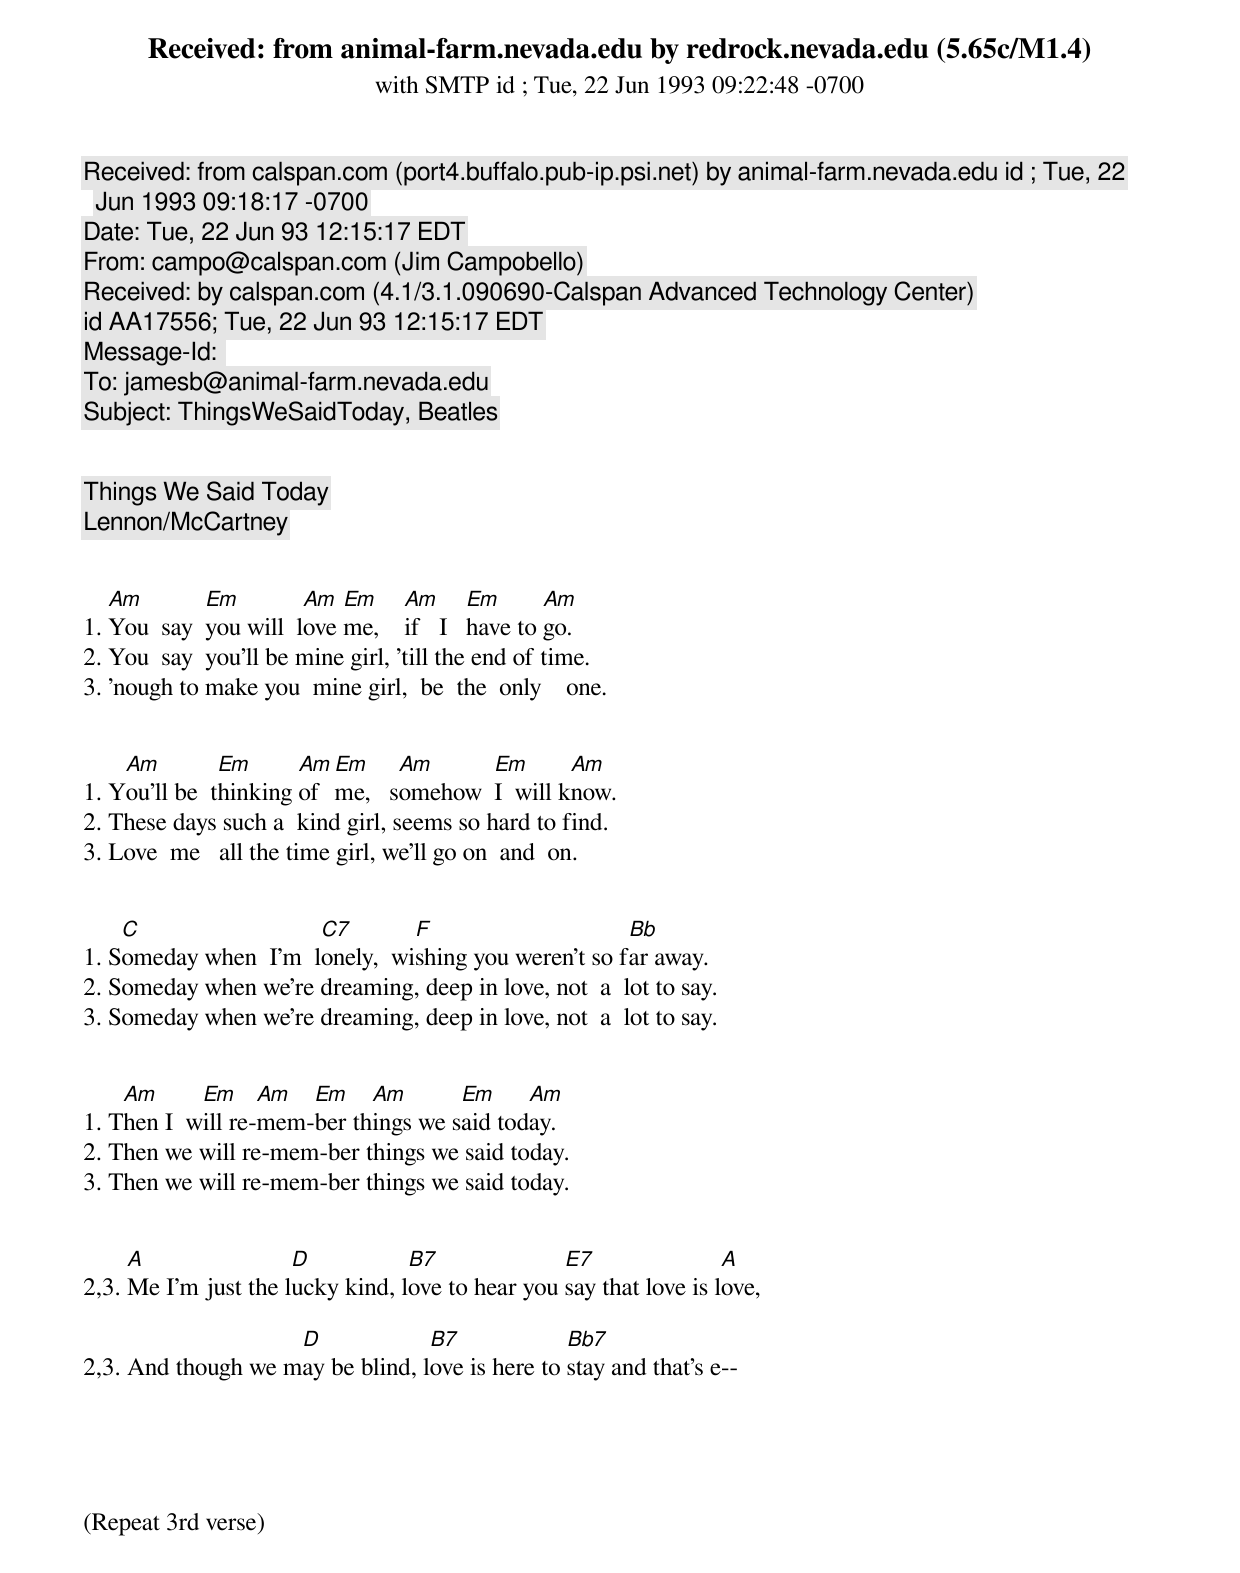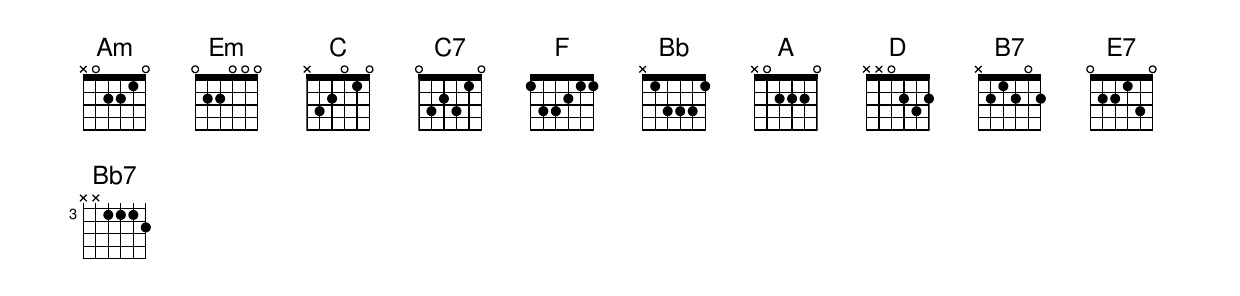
Received: from animal-farm.nevada.edu by redrock.nevada.edu (5.65c/M1.4)
	with SMTP id <AA11711>; Tue, 22 Jun 1993 09:22:48 -0700
Received: from calspan.com (port4.buffalo.pub-ip.psi.net) by animal-farm.nevada.edu id <AA27026@animal-farm.nevada.edu>; Tue, 22 Jun 1993 09:18:17 -0700
Date: Tue, 22 Jun 93 12:15:17 EDT
From: campo@calspan.com (Jim Campobello)
Received: by calspan.com (4.1/3.1.090690-Calspan Advanced Technology Center)
	id AA17556; Tue, 22 Jun 93 12:15:17 EDT
Message-Id: <9306221615.AA17556@calspan.com>
To: jamesb@animal-farm.nevada.edu
Subject: ThingsWeSaidToday, Beatles


                       Things We Said Today
							Lennon/McCartney


   Am        Em         Am  Em     Am       Em      Am
1. You  say  you will  love me,    if   I   have to go.
2. You  say  you'll be mine girl, 'till the end of time.
3. 'nough to make you  mine girl,  be  the  only    one.


    Am         Em      Am  Em     Am      Em       Am
1. You'll be  thinking of  me,   somehow  I  will know.
2. These days such a  kind girl, seems so hard to find.
3. Love  me   all the time girl, we'll go on  and  on.


    C                  C7        F                     Bb
1. Someday when  I'm  lonely,  wishing you weren't so far away.
2. Someday when we're dreaming, deep in love, not  a  lot to say.
3. Someday when we're dreaming, deep in love, not  a  lot to say.


    Am      Em     Am  Em    Am       Em     Am
1. Then I  will re-mem-ber things we said today.
2. Then we will re-mem-ber things we said today.
3. Then we will re-mem-ber things we said today.


     A                D           B7              E7                A
2,3. Me I'm just the lucky kind, love to hear you say that love is love,

                    D             B7             Bb7
2,3. And though we may be blind, love is here to stay and that's e--





(Repeat 3rd verse)
